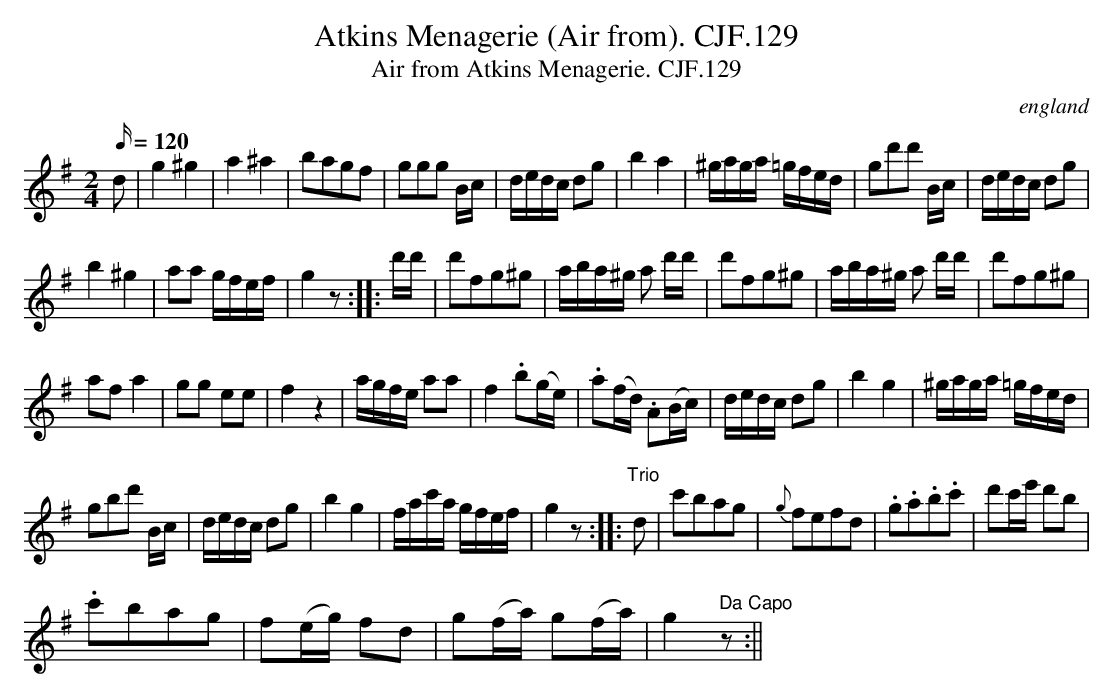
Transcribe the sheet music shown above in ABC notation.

X:1
T:Atkins Menagerie (Air from). CJF.129
T:Air from Atkins Menagerie. CJF.129
O:england
M:2/4
L:1/16
Q:120
K:G
d2|">"g4">"^g4|">"a4">"^a4|b2a2g2f2|g2g2g2 Bc|\
dedc d2g2|b4a4|^gaga =gfed|g2d'2d'2 Bc|dedc d2g2|
">"b4">"^g4|a2a2 gfef|g4z2:||:d'd'|d'2f2g2^g2|\
aba^g a2 d'd'|d'2f2g2^g2|aba^g a2 d'd'|d'2f2g2^g2|
a2f2a4|g2g2 e2e2|f4z4|agfe a2a2|f4.b2(ge)|\
.a2(fd) .A2(Bc)|dedc d2g2|b4g4|^gaga =gfed|
g2b2d'2 Bc|dedc d2g2|b4g4|fac'a gfef|""g4z2h:||:\
"Trio"d2|c'2b2a2g2|{g}f2e2f2d2|.g2.a2.b2.c'2|d'2c'e' d'2b2|
.c'2b2a2g2|f2(eg) f2d2|g2(fa) g2(fa)|g4" Da Capo"z2:||
